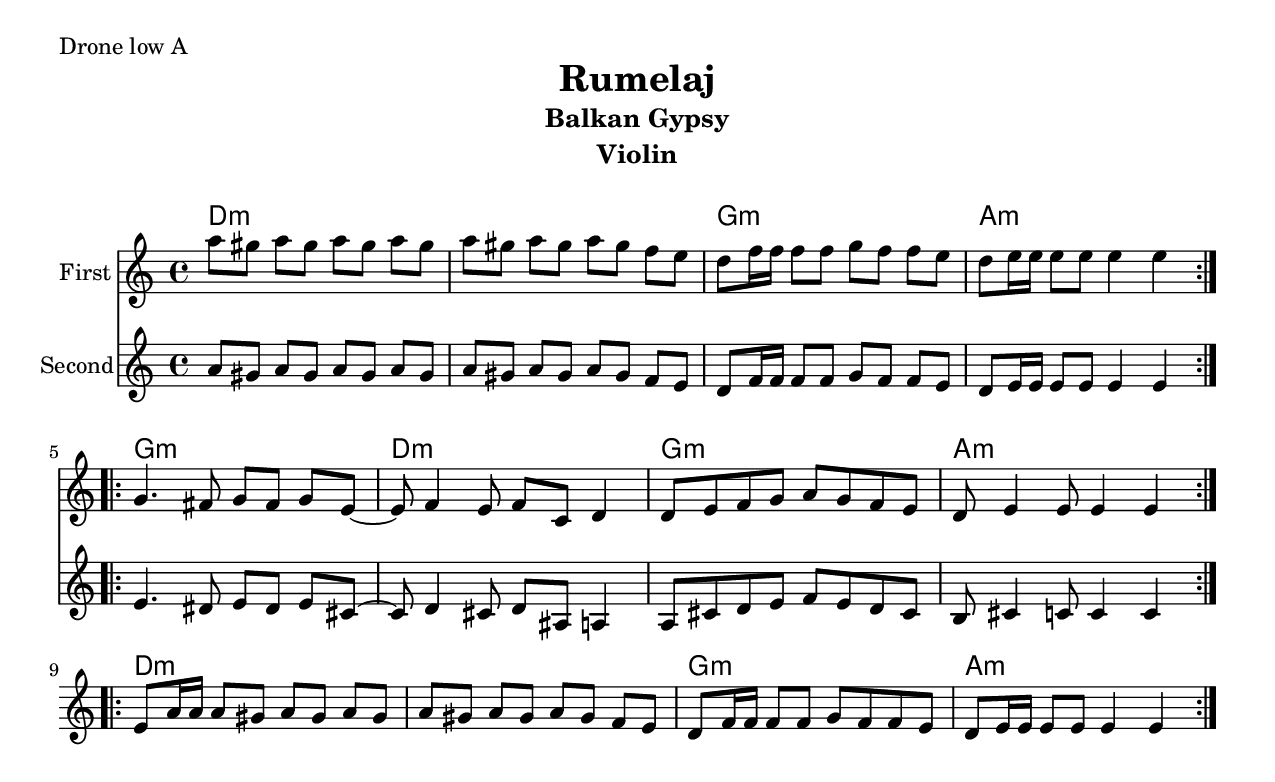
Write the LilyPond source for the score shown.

\version "2.18.0"
\include "english.ly"

\paper{
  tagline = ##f
  print-all-headers = ##t
  #(set-paper-size "letter")
}
date = #(strftime "%d-%m-%Y" (localtime (current-time)))

%\markup{ \italic{ " Updated " \date  }  }

\markup{ Drone low A }

first=  \relative c'' {
  \clef treble

  \key a \minor
  \time 4/4


  %s1*4
  a'8    [gs8 ] a [gs]  a [gs] a [gs]
  a8 [gs] a [gs] a [gs] f [ e]
  d8 f16 f f8 [f] g [ f ] f [e]
  d8 e16 e e8 [e] e4 e|

  g,4. fs8 g fs g [e] ~|
  e8 f4 e8 f c d4|
  d8 e f g a g f e
  d8 e4 e8  e4 e|

}

second = {
  \repeat volta 2{
    a8    [gs8 ] a [gs]  a [gs] a [gs]
    a8 [gs] a [gs] a [gs] f [ e]
    d8 f16 f f8 [f] g [ f ] f [e]
    d8 e16 e e8 [e] e4 e|
  }

  \repeat volta 2{
    e4.   ds8 e ds e [cs]~|
    cs8 d4 cs8 d as a4
    a8 cs d e f e d cs|
    b cs4 c8 c4 c

  }

  \repeat volta 2{
    e8   a16 a a8[gs] a[gs] a[gs]|
    a8[gs] a[gs] a[gs] f[e]|
    d8 f16 f f8 f g[f f e]
    d8 e16 e e8 e e4 e
  }
}

melody = \relative c'' {
  \clef treble

  \key a \minor
  \time 4/4

  <<
    \second
    \\
  >>
}
%************************Lyrics Block****************
%\addlyrics{ Doe a deer }

harmonies = \chordmode {
  d1:m s1 g1:m a1:m
  g1:m d1:m g1:m a1:m
  d1:m s1 g1:m a1:m
}

\score {
  <<
    \new ChordNames {
      \set chordChanges = ##f
      \harmonies
    }
    \new Staff \with {
      instrumentName = "First"
    } \first
    \new Staff \with {
      instrumentName = "Second"
    } \melody
    %\new Staff  \transpose c'' c''' \melody
  >>
  \header{
    title= "Rumelaj"
instrument= "Violin"
instrument= "Violin"
    subtitle="Balkan Gypsy"
instrument= "Violin"
instrument= "Violin"
    arranger= " "
  }
  \layout{indent = 1.0\cm}
  \midi{
    \tempo 4 = 120
  }
}
